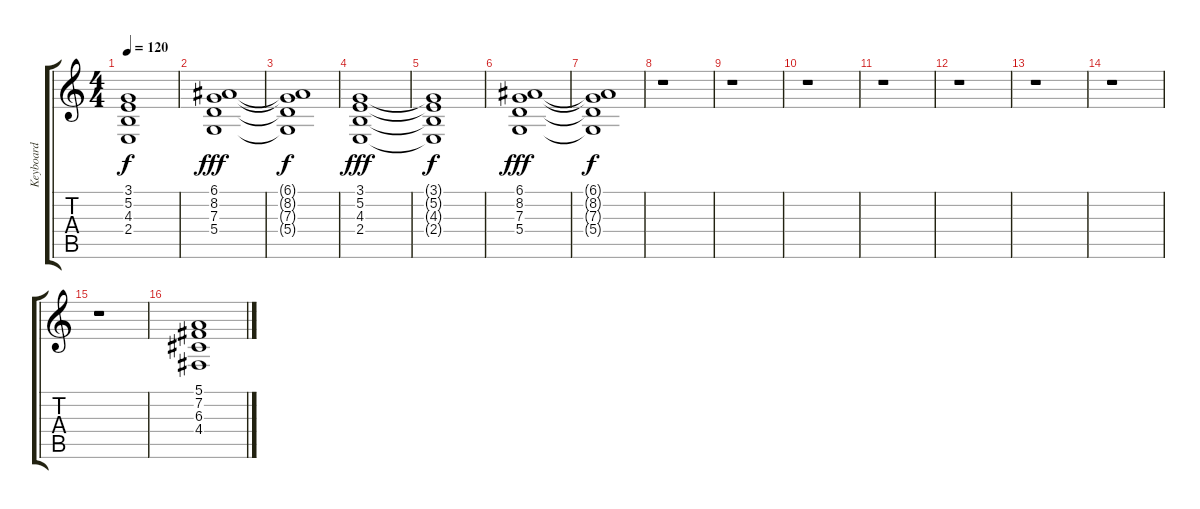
\track ("Keyboard" "Keyboard") {instrument choiraahs}
\staff {score tabs}
\tuning (E4 B3 G3 D3 A2 E2) {hide}
\ts (4 4)
\tempo 120
\clef g2
\ks c
(3.1{t} 5.2{t} 4.3{t} 2.4{t}).1{dy f} |
(6.1 8.2 7.3 5.4).1{dy fff} |
(6.1{t} 8.2{t} 7.3{t} 5.4{t}).1{dy f} |
(3.1 5.2 4.3 2.4).1{dy fff} |
(3.1{t} 5.2{t} 4.3{t} 2.4{t}).1{dy f} |
(6.1 8.2 7.3 5.4).1{dy fff} |
(6.1{t} 8.2{t} 7.3{t} 5.4{t}).1{dy f} |
r.1 |
r.1 |
r.1 |
r.1 |
r.1 |
r.1 |
r.1 |
r.1 |
(5.1 7.2 6.3 4.4).1{volume 11 balance 5}
